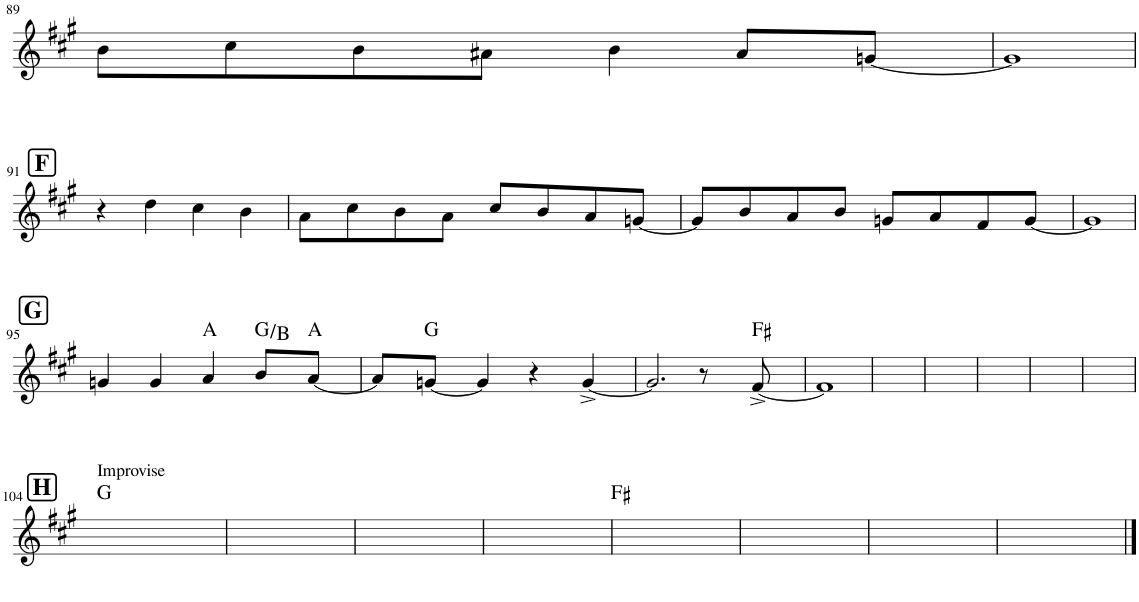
**kern	**harte
*part1	*part1
*staff1	*
*I"Piano	*
*I'Pno.	*
!!LO:PB:g=z
*clefG2	*
*k[f#c#g#]	*
*M4/4	*
=89	=89
8b\L	.
8cc#\	.
8b\	.
8a#X\J	.
4b\	.
8a#/L	.
[8gn/J	.
=90	=90
1g]	.
!!LO:LB:g=z
!!LO:REH:place=s1:a:B:cj:fs=14:t=F
=91	=91
4r	.
4dd\	.
4cc#\	.
4b\	.
=92	=92
8a\L	.
8cc#\	.
8b\	.
8a\J	.
8cc#/L	.
8b/	.
8a/	.
[8gn/J	.
=93	=93
8g/L]	.
8b/	.
8a/	.
8b/J	.
8gn/L	.
8a/	.
8f#/	.
[8g/J	.
=94	=94
1g]	.
!!LO:LB:g=z
!!LO:REH:place=s1:a:B:cj:fs=14:t=G
=95	=95
4gn/	.
4g/	.
4a/	A:maj
8b/L	G:maj/3
[8a/J	A:maj
=96	=96
8a/L]	.
[8gn/J	G:maj
4g/]	.
4r	.
[4g^/	.
=97	=97
2.g/]	.
8r	.
[8f#^/	F#:maj
=98	=98
1f#]	.
=99	=99
1ryy	.
=100	=100
1ryy	.
=101	=101
1ryy	.
=102	=102
1ryy	.
=103	=103
1ryy	.
!!LO:LB:g=z
!!LO:REH:place=s1:a:B:cj:fs=14:t=H
=104	=104
!LO:TX:a:t=Improvise	!
1ryy	G:maj
=105	=105
1ryy	.
=106	=106
1ryy	.
=107	=107
1ryy	.
=108	=108
1ryy	F#:maj
=109	=109
1ryy	.
=110	=110
1ryy	.
=111	=111
1ryy	.
==	==
*-	*-
